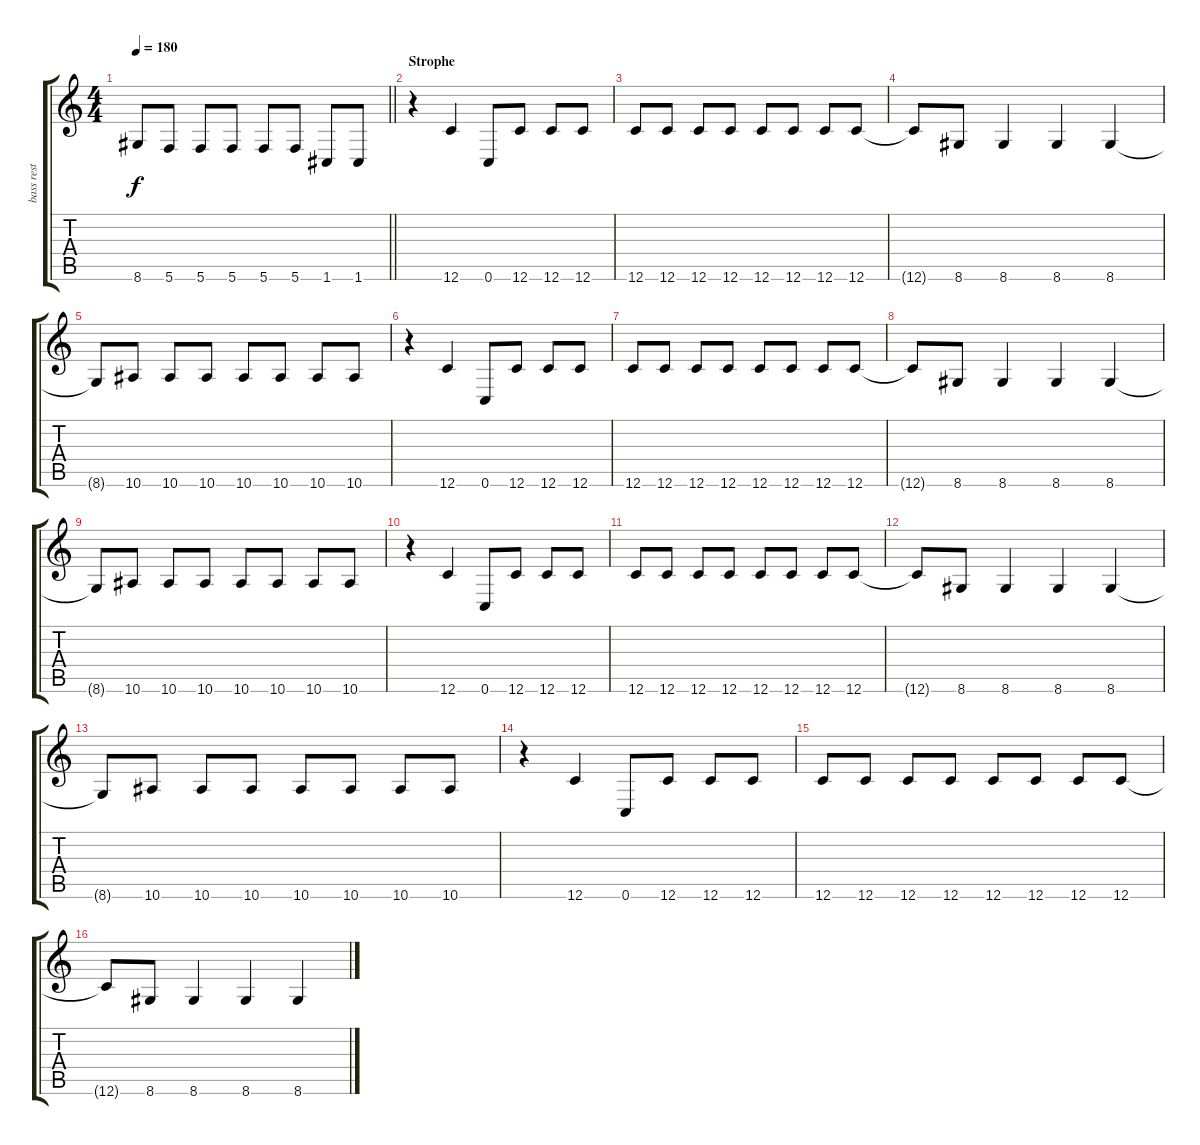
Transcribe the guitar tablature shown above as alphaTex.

\track ("bass rest" "bass rest") {instrument electricbassfinger}
\staff {score tabs}
\tuning (D4 A3 F3 C3 G2 C2) {hide}
\ts (4 4)
\tempo 180
\clef g2
\barLineRight lightlight
\ks c
8.6{t}.8{dy f} 5.6.8 5.6.8 5.6.8 5.6.8 5.6.8 1.6.8 1.6.8 |
\section ("" "Strophe")
r.4 12.6.4 0.6.8 12.6.8 12.6.8 12.6.8 |
12.6.8 12.6.8 12.6.8 12.6.8 12.6.8 12.6.8 12.6.8 12.6.8 |
12.6{t}.8 8.6.8 8.6.4 8.6.4 8.6.4 |
8.6{t}.8 10.6.8 10.6.8 10.6.8 10.6.8 10.6.8 10.6.8 10.6.8 |
r.4 12.6.4 0.6.8 12.6.8 12.6.8 12.6.8 |
12.6.8 12.6.8 12.6.8 12.6.8 12.6.8 12.6.8 12.6.8 12.6.8 |
12.6{t}.8 8.6.8 8.6.4 8.6.4 8.6.4 |
8.6{t}.8 10.6.8 10.6.8 10.6.8 10.6.8 10.6.8 10.6.8 10.6.8 |
r.4 12.6.4 0.6.8 12.6.8 12.6.8 12.6.8 |
12.6.8 12.6.8 12.6.8 12.6.8 12.6.8 12.6.8 12.6.8 12.6.8 |
12.6{t}.8 8.6.8 8.6.4 8.6.4 8.6.4 |
8.6{t}.8 10.6.8 10.6.8 10.6.8 10.6.8 10.6.8 10.6.8 10.6.8 |
r.4 12.6.4 0.6.8 12.6.8 12.6.8 12.6.8 |
12.6.8 12.6.8 12.6.8 12.6.8 12.6.8 12.6.8 12.6.8 12.6.8 |
12.6{t}.8 8.6.8 8.6.4 8.6.4 8.6.4
